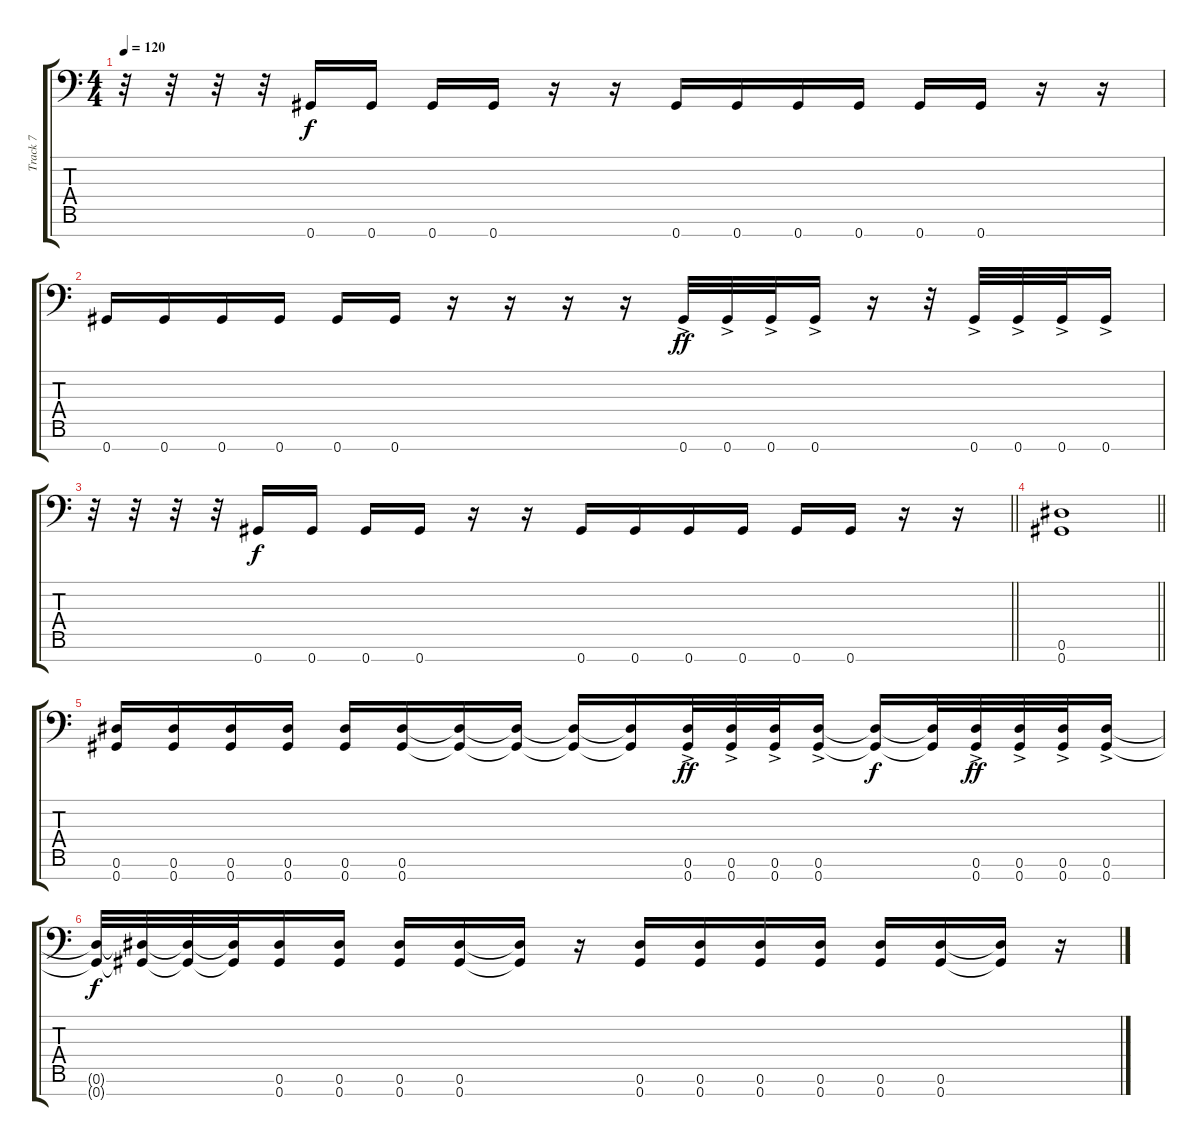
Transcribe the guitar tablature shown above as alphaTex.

\track ("Track 7" "Track 7") {instrument distortionguitar}
\staff {score tabs}
\tuning (Eb4 Bb3 Gb3 Db3 Ab2 Eb2 Ab1) {hide}
\ts (4 4)
\tempo 120
\clef f4
\ks c
r.32{dy ff} r.32 r.32 r.32 0.7.16{dy f} 0.7.16 0.7.16 0.7.16 r.16 r.16 0.7.16 0.7.16 0.7.16 0.7.16 0.7.16 0.7.16 r.16 r.16 |
0.7.16 0.7.16 0.7.16 0.7.16 0.7.16 0.7.16 r.16 r.16 r.16 r.16 0.7{ac}.32{dy ff} 0.7{ac}.32 0.7{ac}.32 0.7{ac}.16 r.16 r.32 0.7{ac}.32 0.7{ac}.32 0.7{ac}.32 0.7{ac}.16 |
\barLineRight lightlight
r.32 r.32 r.32 r.32 0.7.16{dy f} 0.7.16 0.7.16 0.7.16 r.16 r.16 0.7.16 0.7.16 0.7.16 0.7.16 0.7.16 0.7.16 r.16 r.16 |
\section ("" "")
\barLineRight lightlight
(0.6 0.7).1 |
\section ("" "")
(0.6 0.7).16 (0.6 0.7).16 (0.6 0.7).16 (0.6 0.7).16 (0.6 0.7).16 (0.6 0.7).16 (0.6{t} 0.7{t}).16 (0.6{t} 0.7{t}).16 (0.6{t} 0.7{t}).16 (0.6{t} 0.7{t}).16 (0.6 0.7{ac}).32{dy ff} (0.6 0.7{ac}).32 (0.6 0.7{ac}).32 (0.6 0.7{ac}).16 (0.6{t} 0.7{t}).16{dy f} (0.6{t} 0.7{t}).32 (0.6 0.7{ac}).32{dy ff} (0.6 0.7{ac}).32 (0.6 0.7{ac}).32 (0.6 0.7{ac}).16 |
(0.6{t} 0.7{t}).32{dy f} (0.6{t} 0.7{t}).32 (0.6{t} 0.7{t}).32 (0.6{t} 0.7{t}).32 (0.6 0.7).16 (0.6 0.7).16 (0.6 0.7).16 (0.6 0.7).16 (0.6{t} 0.7{t}).16 r.16 (0.6 0.7).16 (0.6 0.7).16 (0.6 0.7).16 (0.6 0.7).16 (0.6 0.7).16 (0.6 0.7).16 (0.6{t} 0.7{t}).16 r.16
